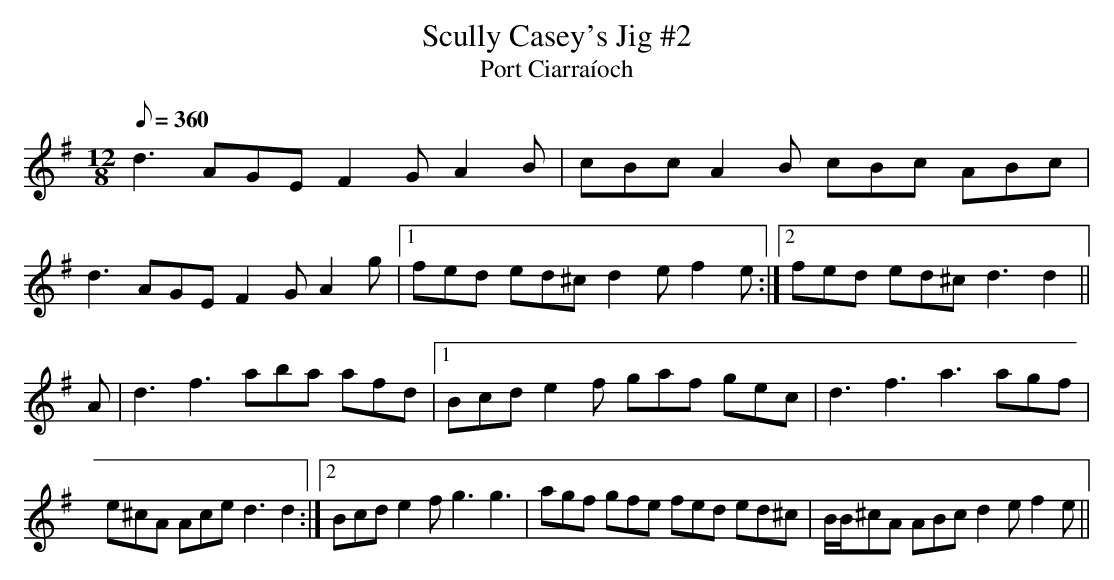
X:1
T: Scully Casey's Jig #2
T: Port Ciarra\'ioch
L: 1/8
M: 12/8
Q: 360
K: G
d3 AGE F2G A2B|cBc A2B cBc ABc|
d3 AGE F2G A2g|1fed ed^c d2e f2e :|2\
fed ed^c d3 d2||
A|d3 f3 aba afd|1 Bcd e2f gaf gec|d3 f3 a3 agf|
e^cA Ace d3 d2 :|2 Bcd e2f g3 g3|agf gfe fed ed^c|\
B/B/^cA ABc d2e f2e ||
